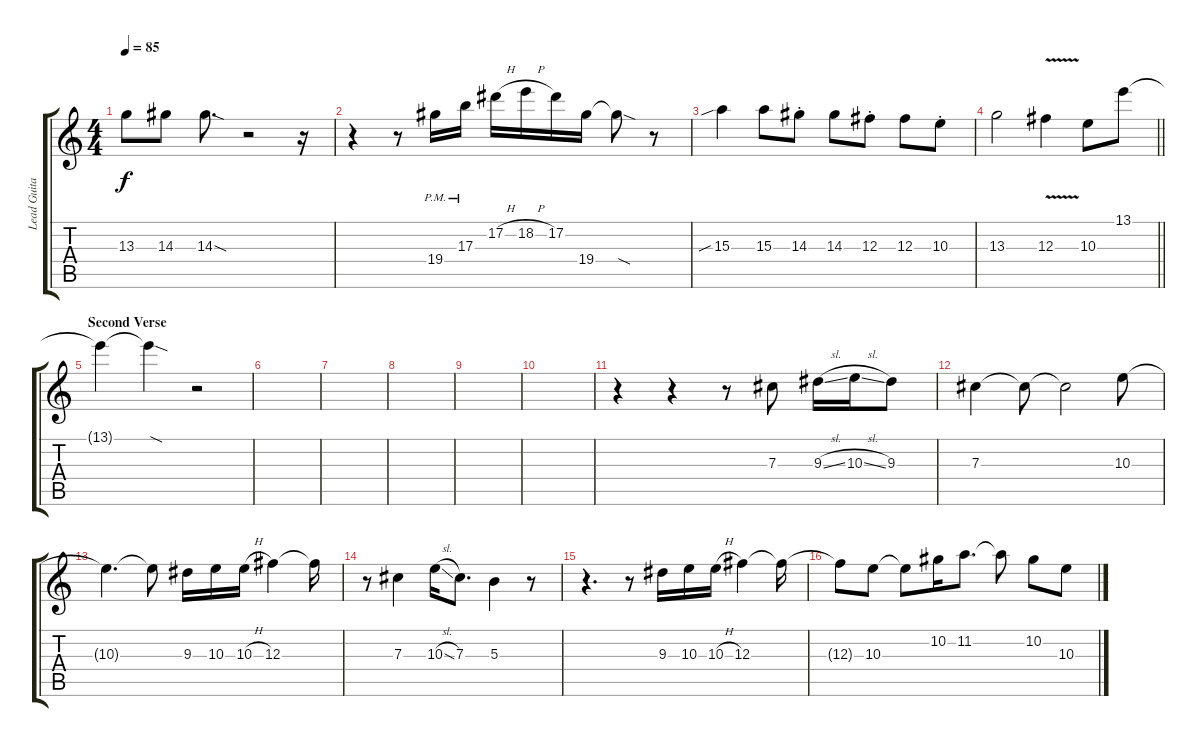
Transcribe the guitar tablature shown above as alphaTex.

\track ("Lead Guitar (Brain May)" "Lead Guita") {instrument overdrivenguitar}
\staff {score tabs}
\tuning (Eb4 Bb3 Gb3 Db3 Ab2 Eb2) {hide}
\ts (4 4)
\tempo 85
\clef g2
\ks c
13.3{t}.8{dy f} 14.3.8 14.3{sod}.8{d} r.2 r.16 |
r.4 r.8 19.4{pm}.16 17.3{pm}.16 17.2{h}.16 18.2{h}.16 17.2.16 19.4.16 19.4{sod t}.8 r.8 |
15.3{sib}.4 15.3.8 14.3{st}.8 14.3.8 12.3{st}.8 12.3.8 10.3{st}.8 |
\barLineRight lightlight
13.3.2 12.3{v}.4 10.3.8 13.1.8 |
\section ("" "Second Verse")
13.1{t}.4 13.1{sod t}.4 r.2 |
|
|
|
|
|
r.4 r.4 r.8 7.3.8 9.3{sl}.16 10.3{sl}.16 9.3.8 |
7.3.4 7.3{t}.8 7.3{t}.2 10.3.8 |
10.3{t}.4{d} 10.3{t}.8 9.3.16 10.3.16 10.3{h}.16 12.3.4 12.3{t}.16 |
r.8 7.3.4 10.3{sl}.16 7.3.8{d} 5.3.4 r.8 |
r.4{d} r.8 9.3.16 10.3.16 10.3{h}.16 12.3.4 12.3{t}.16 |
12.3{t}.8 10.3.8 10.3{t}.8 10.2.16 11.2.8{d} 11.2{t}.8 10.2.8 10.3.8
